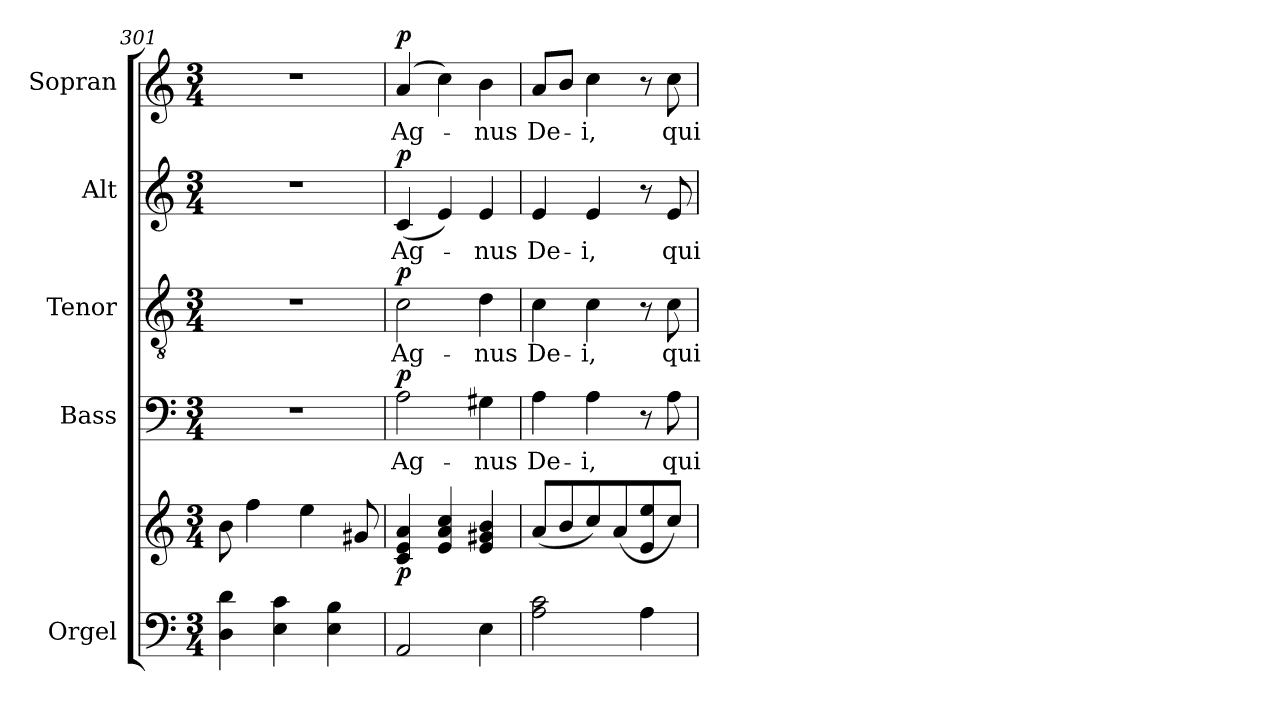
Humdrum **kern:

**kern	**kern	**dynam	**kern	**text	**dynam	**kern	**text	**dynam	**kern	**text	**dynam	**kern	**text	**dynam
*part5	*part5	*part5	*part4	*part4	*part4	*part3	*part3	*part3	*part2	*part2	*part2	*part1	*part1	*part1
*staff6	*staff5	*staff5/6	*staff4	*staff4	*staff4	*staff3	*staff3	*staff3	*staff2	*staff2	*staff2	*staff1	*staff1	*staff1
*I"Orgel	*	*	*I"Bass	*	*	*I"Tenor	*	*	*I"Alt	*	*	*I"Sopran	*	*
*I'Org.	*	*	*I'B.	*	*	*I'T.	*	*	*I'A.	*	*	*I'S.	*	*
*clefF4	*clefG2	*	*clefF4	*	*	*clefGv2	*	*	*clefG2	*	*	*clefG2	*	*
*k[]	*k[]	*	*k[]	*	*	*k[]	*	*	*k[]	*	*	*k[]	*	*
*C:	*C:	*	*C:	*	*	*C:	*	*	*C:	*	*	*C:	*	*
*M3/4	*M3/4	*	*M3/4	*	*	*M3/4	*	*	*M3/4	*	*	*M3/4	*	*
=301	=301	=301	=301	=301	=301	=301	=301	=301	=301	=301	=301	=301	=301	=301
4D\ 4d\	8b\	.	2.r	.	.	2.r	.	.	2.r	.	.	2.r	.	.
.	4ff\	.	.	.	.	.	.	.	.	.	.	.	.	.
4E\ 4c\	.	.	.	.	.	.	.	.	.	.	.	.	.	.
.	4ee\	.	.	.	.	.	.	.	.	.	.	.	.	.
4E\ 4B\	.	.	.	.	.	.	.	.	.	.	.	.	.	.
.	8g#X/	.	.	.	.	.	.	.	.	.	.	.	.	.
=302	=302	=302	=302	=302	=302	=302	=302	=302	=302	=302	=302	=302	=302	=302
!	!	!LO:DY:b	!	!LO:LY:b	!LO:DY:a	!	!LO:LY:b	!LO:DY:a	!	!LO:LY:b	!LO:DY:a	!	!LO:LY:b	!LO:DY:a
2AA/	4c/ 4e/ 4a/	p	2A\	Ag-	p	2c\	Ag-	p	(<4c/	Ag-	p	(4a/	Ag-	p
.	4e/ 4a/ 4cc/	.	.	.	.	.	.	.	4e/)	.	.	4cc\)	.	.
!	!	!	!	!LO:LY:b	!	!	!LO:LY:b	!	!	!LO:LY:b	!	!	!LO:LY:b	!
4E\	4e/ 4g#X/ 4b/	.	4G#X\	-nus	.	4d\	-nus	.	4e/	-nus	.	4b\	-nus	.
=303	=303	=303	=303	=303	=303	=303	=303	=303	=303	=303	=303	=303	=303	=303
!	!	!	!	!LO:LY:b	!	!	!LO:LY:b	!	!	!LO:LY:b	!	!	!LO:LY:b	!
2A\ 2c\	(<8a/L	.	4A\	De-	.	4c\	De-	.	4e/	De-	.	8a/L	De-	.
.	8b/	.	.	.	.	.	.	.	.	.	.	8b/J	.	.
!	!	!	!	!LO:LY:b	!	!	!LO:LY:b	!	!	!LO:LY:b	!	!	!LO:LY:b	!
.	8cc/)	.	4A\	-i,	.	4c\	-i,	.	4e/	-i,	.	4cc\	-i,	.
.	(<8a/	.	.	.	.	.	.	.	.	.	.	.	.	.
4A\	8e/ 8ee/	.	8r	.	.	8r	.	.	8r	.	.	8r	.	.
!	!	!	!	!LO:LY:b	!	!	!LO:LY:b	!	!	!LO:LY:b	!	!	!LO:LY:b	!
.	8cc/J)	.	8A\	qui	.	8c\	qui	.	8e/	qui	.	8cc\	qui	.
=	=	=	=	=	=	=	=	=	=	=	=	=	=	=
*-	*-	*-	*-	*-	*-	*-	*-	*-	*-	*-	*-	*-	*-	*-
